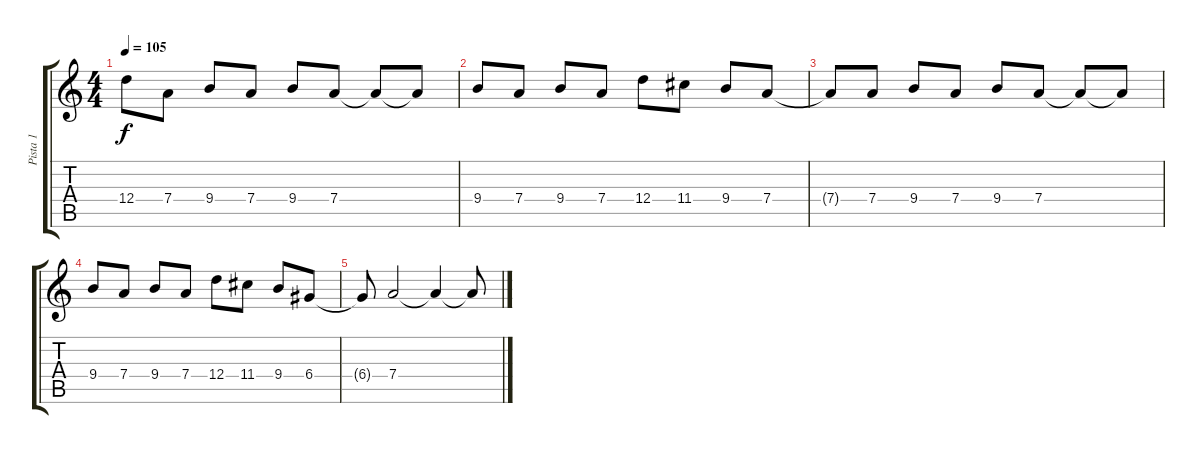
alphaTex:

\track ("Pista 1" "Pista 1") {instrument overdrivenguitar}
\staff {score tabs}
\tuning (E4 B3 G3 D3 A2 E2) {hide}
\ts (4 4)
\tempo 105
\clef g2
\ks c
12.4{t}.8{dy f} 7.4.8{volume 14} 9.4.8 7.4.8 9.4.8 7.4.8 7.4{t}.8 7.4{t}.8 |
9.4.8 7.4.8 9.4.8 7.4.8 12.4.8 11.4.8 9.4.8 7.4.8 |
7.4{t}.8 7.4.8{volume 14} 9.4.8 7.4.8 9.4.8 7.4.8 7.4{t}.8 7.4{t}.8 |
9.4.8 7.4.8 9.4.8 7.4.8 12.4.8 11.4.8 9.4.8 6.4.8{volume 0} |
6.4{t}.8 7.4.2 7.4{t}.4 7.4{t}.8
